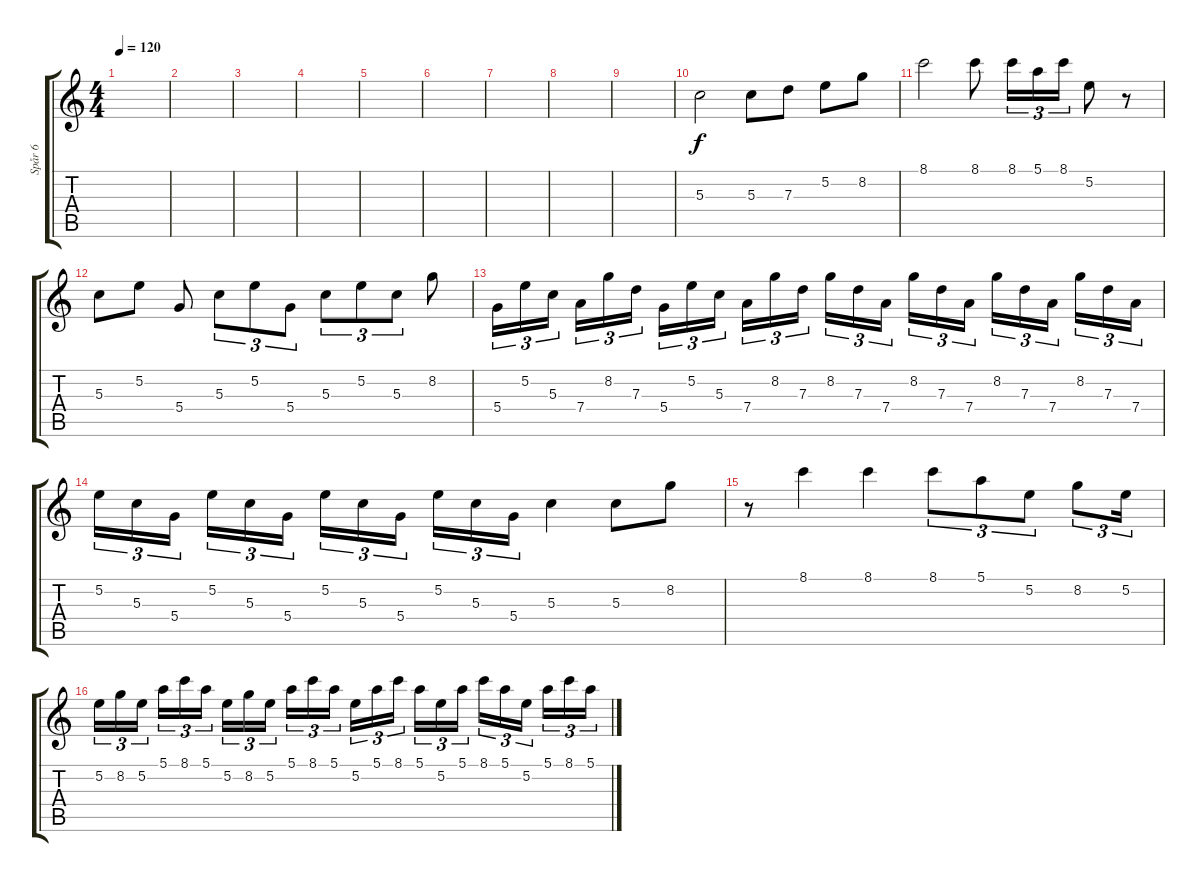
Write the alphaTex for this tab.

\track ("Spår 6" "Spår 6") {instrument distortionguitar}
\staff {score tabs}
\tuning (E4 B3 G3 D3 A2 E2) {hide}
\ts (4 4)
\tempo 120
\clef g2
\ks c
|
|
|
|
|
|
|
|
|
5.3.2{balance 11} 5.3.8 7.3.8 5.2.8 8.2.8 |
8.1.2 8.1.8 8.1.16{tu (3 2)} 5.1.16{tu (3 2)} 8.1.16{tu (3 2)} 5.2.8 r.8 |
5.3.8 5.2.8 5.4.8 5.3.8{tu (3 2)} 5.2.8{tu (3 2)} 5.4.8{tu (3 2)} 5.3.8{tu (3 2)} 5.2.8{tu (3 2)} 5.3.8{tu (3 2)} 8.2.8 |
5.4.16{tu (3 2)} 5.2.16{tu (3 2)} 5.3.16{tu (3 2)} 7.4.16{tu (3 2)} 8.2.16{tu (3 2)} 7.3.16{tu (3 2)} 5.4.16{tu (3 2)} 5.2.16{tu (3 2)} 5.3.16{tu (3 2)} 7.4.16{tu (3 2)} 8.2.16{tu (3 2)} 7.3.16{tu (3 2)} 8.2.16{tu (3 2)} 7.3.16{tu (3 2)} 7.4.16{tu (3 2)} 8.2.16{tu (3 2)} 7.3.16{tu (3 2)} 7.4.16{tu (3 2)} 8.2.16{tu (3 2)} 7.3.16{tu (3 2)} 7.4.16{tu (3 2)} 8.2.16{tu (3 2)} 7.3.16{tu (3 2)} 7.4.16{tu (3 2)} |
5.2.16{tu (3 2)} 5.3.16{tu (3 2)} 5.4.16{tu (3 2)} 5.2.16{tu (3 2)} 5.3.16{tu (3 2)} 5.4.16{tu (3 2)} 5.2.16{tu (3 2)} 5.3.16{tu (3 2)} 5.4.16{tu (3 2)} 5.2.16{tu (3 2)} 5.3.16{tu (3 2)} 5.4.16{tu (3 2)} 5.3.4 5.3.8 8.2.8 |
r.8 8.1.4 8.1.4 8.1.8{tu (3 2)} 5.1.8{tu (3 2)} 5.2.8{tu (3 2)} 8.2.8{tu (3 2)} 5.2.16{tu (3 2)} |
5.2.16{tu (3 2)} 8.2.16{tu (3 2)} 5.2.16{tu (3 2)} 5.1.16{tu (3 2)} 8.1.16{tu (3 2)} 5.1.16{tu (3 2)} 5.2.16{tu (3 2)} 8.2.16{tu (3 2)} 5.2.16{tu (3 2)} 5.1.16{tu (3 2)} 8.1.16{tu (3 2)} 5.1.16{tu (3 2)} 5.2.16{tu (3 2)} 5.1.16{tu (3 2)} 8.1.16{tu (3 2)} 5.1.16{tu (3 2)} 5.2.16{tu (3 2)} 5.1.16{tu (3 2)} 8.1.16{tu (3 2)} 5.1.16{tu (3 2)} 5.2.16{tu (3 2)} 5.1.16{tu (3 2)} 8.1.16{tu (3 2)} 5.1.16{tu (3 2)}
